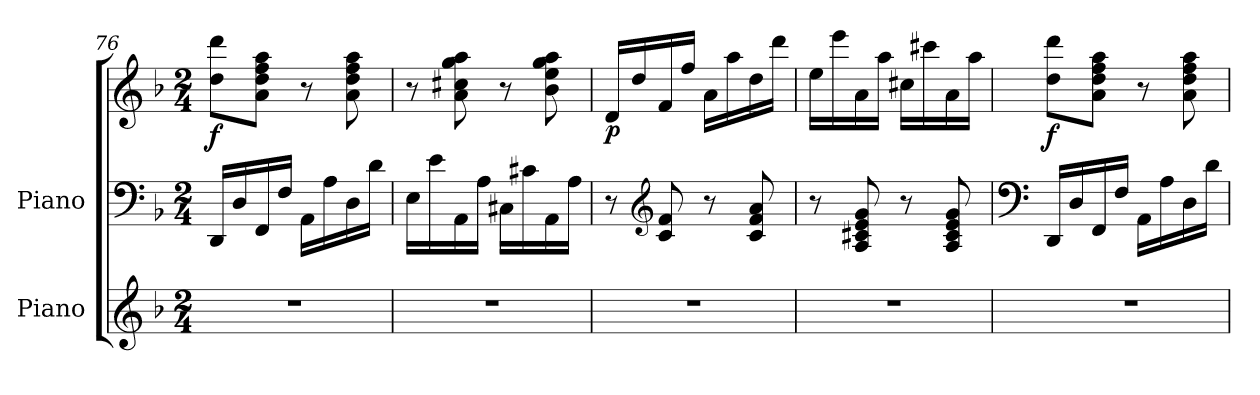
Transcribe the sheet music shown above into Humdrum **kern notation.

**kern	**kern	**kern	**dynam
*part2	*part1	*part1	*part1
*staff3	*staff2	*staff1	*staff1/2
*I"Piano	*I"Piano	*	*
*I'Pno.	*I'Pno	*	*
*clefG2	*clefF4	*clefG2	*
*k[b-]	*k[b-]	*k[b-]	*
*M2/4	*M2/4	*M2/4	*
=76	=76	=76	=76
!	!	!	!LO:DY:b
2r	16DD/LL	8dd\ 8ddd\L	f
.	16D/	.	.
.	16FF/	8a\ 8dd\ 8ff\ 8aa\J	.
.	16F/JJ	.	.
.	16AA\LL	8r	.
.	16A\	.	.
.	16D\	8a\ 8dd\ 8ff\ 8aa\	.
.	16d\JJ	.	.
=77	=77	=77	=77
2r	16E\LL	8r	.
.	16e\	.	.
.	16AA\	8a\ 8cc#X\ 8gg\ 8aa\	.
.	16A\JJ	.	.
.	16C#X\LL	8r	.
.	16c#X\	.	.
.	16AA\	8b-\ 8ee\ 8gg\ 8aa\	.
.	16A\JJ	.	.
=78	=78	=78	=78
!	!	!	!LO:DY:b
2r	8r	16d/LL	p
.	.	16dd/	.
*	*clefG2	*	*
.	8c/ 8f/	16f/	.
.	.	16ff/JJ	.
.	8r	16a\LL	.
.	.	16aa\	.
.	8c/ 8f/ 8a/	16dd\	.
.	.	16ddd\JJ	.
=79	=79	=79	=79
2r	8r	16ee\LL	.
.	.	16eee\	.
.	8A/ 8c#X/ 8e/ 8g/	16a\	.
.	.	16aa\JJ	.
.	8r	16cc#X\LL	.
.	.	16ccc#X\	.
.	8A/ 8c#/ 8e/ 8g/	16a\	.
.	.	16aa\JJ	.
!!LO:LB:g=z
=80	=80	=80	=80
*	*clefF4	*	*
!	!	!	!LO:DY:b
2r	16DD/LL	8dd\ 8ddd\L	f
.	16D/	.	.
.	16FF/	8a\ 8dd\ 8ff\ 8aa\J	.
.	16F/JJ	.	.
.	16AA\LL	8r	.
.	16A\	.	.
.	16D\	8a\ 8dd\ 8ff\ 8aa\	.
.	16d\JJ	.	.
=	=	=	=
*-	*-	*-	*-
